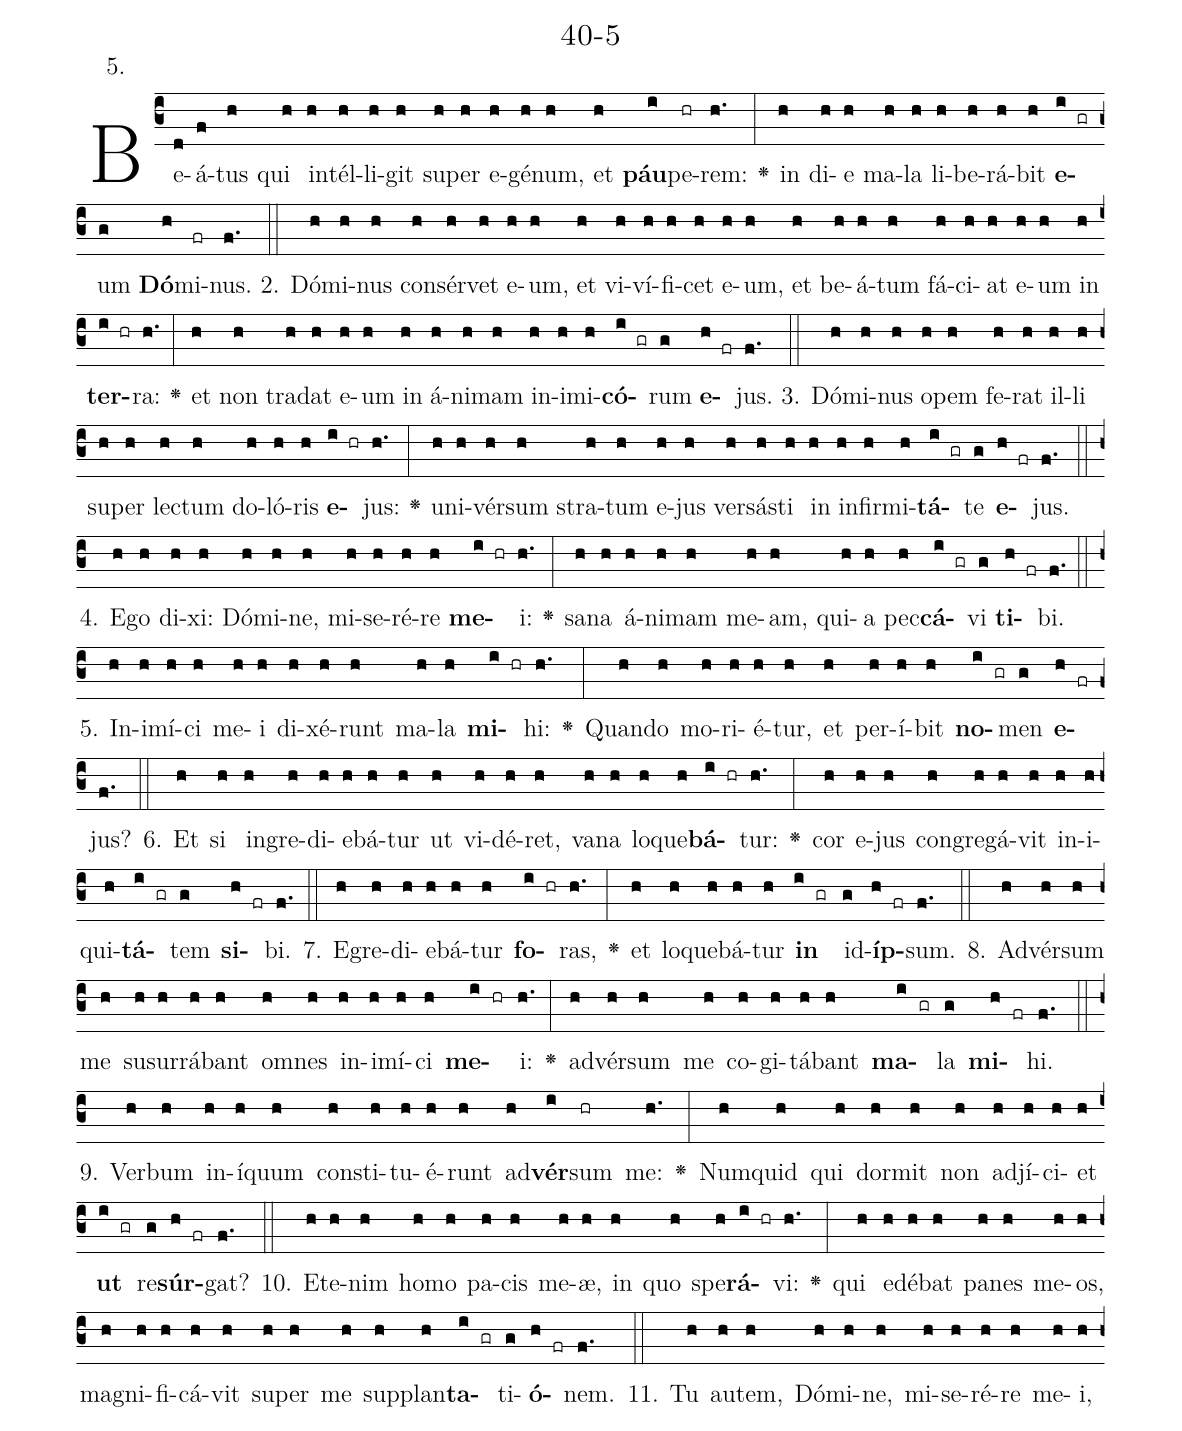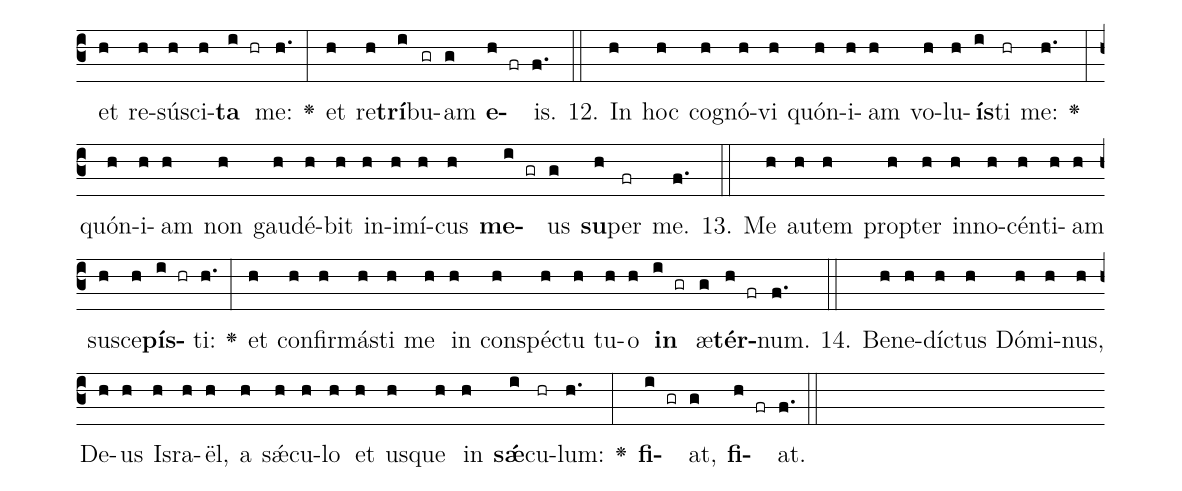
name: 40-5;
annotation: 5.;
%%
(c3)Be(d)á(f)tus(h) qui(h) in(h)tél(h)li(h)git(h) su(h)per(h) e(h)gé(h)num,(h) et(h) <b>páu</b>(i)pe(hr)rem:(h.) <v>\greheightstar</v>(:) in(h) di(h)e(h) ma(h)la(h) li(h)be(h)rá(h)bit(h) <b>e</b>(i gr)um(g) <b>Dó</b>(h)mi(fr)nus.(f.) (::)
2. Dó(h)mi(h)nus(h) con(h)sér(h)vet(h) e(h)um,(h) et(h) vi(h)ví(h)fi(h)cet(h) e(h)um,(h) et(h) be(h)á(h)tum(h) fá(h)ci(h)at(h) e(h)um(h) in(h) <b>ter</b>(i hr)ra:(h.) <v>\greheightstar</v>(:) et(h) non(h) tra(h)dat(h) e(h)um(h) in(h) á(h)ni(h)mam(h) in(h)i(h)mi(h)<b>có</b>(i gr)rum(g) <b>e</b>(h fr)jus.(f.) (::)
3. Dó(h)mi(h)nus(h) o(h)pem(h) fe(h)rat(h) il(h)li(h) su(h)per(h) lec(h)tum(h) do(h)ló(h)ris(h) <b>e</b>(i hr)jus:(h.) <v>\greheightstar</v>(:) u(h)ni(h)vér(h)sum(h) stra(h)tum(h) e(h)jus(h) ver(h)sás(h)ti(h) in(h) in(h)fir(h)mi(h)<b>tá</b>(i gr)te(g) <b>e</b>(h fr)jus.(f.) (::)
4. E(h)go(h) di(h)xi:(h) Dó(h)mi(h)ne,(h) mi(h)se(h)ré(h)re(h) <b>me</b>(i hr)i:(h.) <v>\greheightstar</v>(:) sa(h)na(h) á(h)ni(h)mam(h) me(h)am,(h) qui(h)a(h) pec(h)<b>cá</b>(i gr)vi(g) <b>ti</b>(h fr)bi.(f.) (::)
5. In(h)i(h)mí(h)ci(h) me(h)i(h) di(h)xé(h)runt(h) ma(h)la(h) <b>mi</b>(i hr)hi:(h.) <v>\greheightstar</v>(:) Quan(h)do(h) mo(h)ri(h)é(h)tur,(h) et(h) per(h)í(h)bit(h) <b>no</b>(i gr)men(g) <b>e</b>(h fr)jus?(f.) (::)
6. Et(h) si(h) in(h)gre(h)di(h)e(h)bá(h)tur(h) ut(h) vi(h)dé(h)ret,(h) va(h)na(h) lo(h)que(h)<b>bá</b>(i hr)tur:(h.) <v>\greheightstar</v>(:) cor(h) e(h)jus(h) con(h)gre(h)gá(h)vit(h) in(h)i(h)qui(h)<b>tá</b>(i gr)tem(g) <b>si</b>(h fr)bi.(f.) (::)
7. E(h)gre(h)di(h)e(h)bá(h)tur(h) <b>fo</b>(i hr)ras,(h.) <v>\greheightstar</v>(:) et(h) lo(h)que(h)bá(h)tur(h) <b>in</b>(i gr) id(g)<b>íp</b>(h fr)sum.(f.) (::)
8. Ad(h)vér(h)sum(h) me(h) su(h)sur(h)rá(h)bant(h) om(h)nes(h) in(h)i(h)mí(h)ci(h) <b>me</b>(i hr)i:(h.) <v>\greheightstar</v>(:) ad(h)vér(h)sum(h) me(h) co(h)gi(h)tá(h)bant(h) <b>ma</b>(i gr)la(g) <b>mi</b>(h fr)hi.(f.) (::)
9. Ver(h)bum(h) in(h)í(h)quum(h) con(h)sti(h)tu(h)é(h)runt(h) ad(h)<b>vér</b>(i)sum(hr) me:(h.) <v>\greheightstar</v>(:) Num(h)quid(h) qui(h) dor(h)mit(h) non(h) ad(h)jí(h)ci(h)et(h) <b>ut</b>(i gr) re(g)<b>súr</b>(h fr)gat?(f.) (::)
10. Et(h)e(h)nim(h) ho(h)mo(h) pa(h)cis(h) me(h)æ,(h) in(h) quo(h) spe(h)<b>rá</b>(i hr)vi:(h.) <v>\greheightstar</v>(:) qui(h) e(h)dé(h)bat(h) pa(h)nes(h) me(h)os,(h) ma(h)gni(h)fi(h)cá(h)vit(h) su(h)per(h) me(h) sup(h)plan(h)<b>ta</b>(i gr)ti(g)<b>ó</b>(h fr)nem.(f.) (::)
11. Tu(h) au(h)tem,(h) Dó(h)mi(h)ne,(h) mi(h)se(h)ré(h)re(h) me(h)i,(h) et(h) re(h)sú(h)sci(h)<b>ta</b>(i hr) me:(h.) <v>\greheightstar</v>(:) et(h) re(h)<b>trí</b>(i)bu(gr)am(g) <b>e</b>(h fr)is.(f.) (::)
12. In(h) hoc(h) co(h)gnó(h)vi(h) quón(h)i(h)am(h) vo(h)lu(h)<b>ís</b>(i)ti(hr) me:(h.) <v>\greheightstar</v>(:) quón(h)i(h)am(h) non(h) gau(h)dé(h)bit(h) in(h)i(h)mí(h)cus(h) <b>me</b>(i gr)us(g) <b>su</b>(h)per(fr) me.(f.) (::)
13. Me(h) au(h)tem(h) prop(h)ter(h) in(h)no(h)cén(h)ti(h)am(h) su(h)sce(h)<b>pís</b>(i hr)ti:(h.) <v>\greheightstar</v>(:) et(h) con(h)fir(h)más(h)ti(h) me(h) in(h) con(h)spéc(h)tu(h) tu(h)o(h) <b>in</b>(i gr) æ(g)<b>tér</b>(h fr)num.(f.) (::)
14. Be(h)ne(h)díc(h)tus(h) Dó(h)mi(h)nus,(h) De(h)us(h) Is(h)ra(h)ël,(h) a(h) sǽ(h)cu(h)lo(h) et(h) us(h)que(h) in(h) <b>sǽ</b>(i)cu(hr)lum:(h.) <v>\greheightstar</v>(:) <b>fi</b>(i gr)at,(g) <b>fi</b>(h fr)at.(f.) (::)
